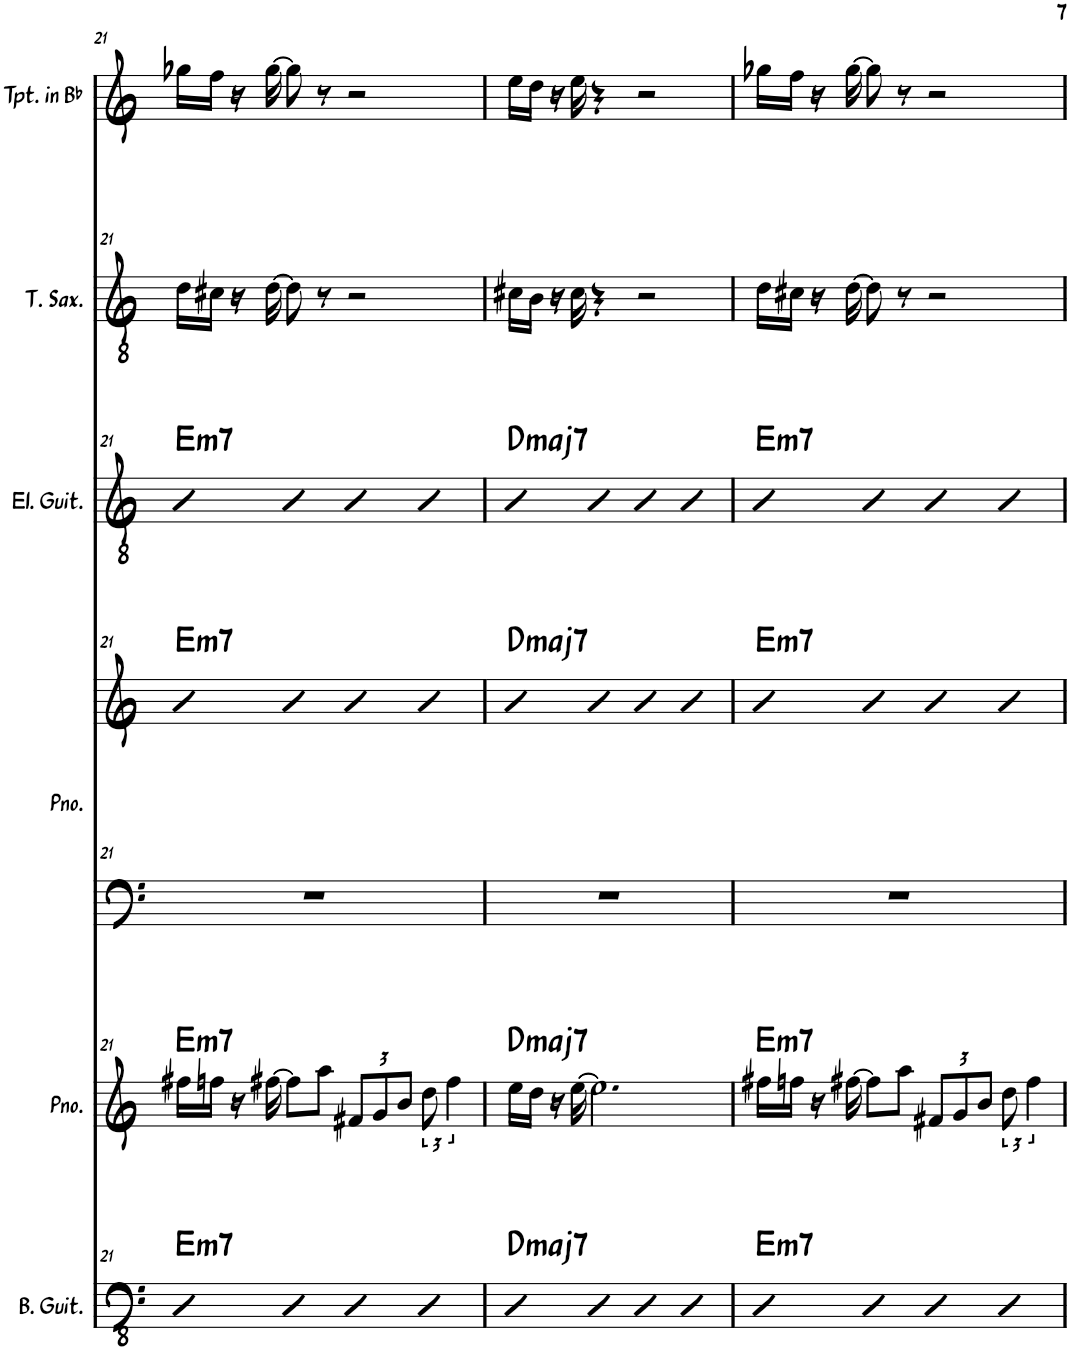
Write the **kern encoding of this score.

**kern	**harte	**kern	**harte	**kern	**kern	**harte	**kern	**harte	**kern	**kern
*part6	*part6	*part5	*part5	*part4	*part4	*part4	*part3	*part3	*part2	*part1
*staff7	*	*staff6	*	*staff5	*staff4	*	*staff3	*	*staff2	*staff1
*I"Bass Guitar	*	*I"Piano	*	*I"Piano	*	*	*I"Electric Guitar	*	*I"Tenor Saxophone	*I"Trumpet in Bb
*I'B. Guit.	*	*I'Pno.	*	*I'Pno.	*	*	*I'El. Guit.	*	*I'T. Sax.	*I'Tpt. in Bb
!!LO:PB:g=z
*clefFv4	*	*clefG2	*	*clefF4	*clefG2	*	*clefGv2	*	*clefGv2	*clefG2
*	*	*	*	*	*	*	*	*	*Trd8c14	*Trd1c2
*k[]	*	*k[]	*	*k[]	*k[]	*	*k[]	*	*k[]	*k[]
*M4/4	*	*M4/4	*	*M4/4	*M4/4	*	*M4/4	*	*M4/4	*M4/4
=21	=21	=21	=21	=21	=21	=21	=21	=21	=21	=21
!	!LO:H:kt=m7	!	!LO:H:kt=m7	!	!	!LO:H:kt=m7	!	!LO:H:kt=m7	!	!
4DD	E:min7	16ff#X\LL	E:min7	1r	4d	E:min7	4d	E:min7	16d\LL	16gg-X\LL
.	.	16ffn\JJ	.	.	.	.	.	.	16c#X\JJ	16ff\JJ
.	.	16r	.	.	.	.	.	.	16r	16r
.	.	[16ff#X\	.	.	.	.	.	.	[16d\	[16gg-\
4DD	.	8ff#\L]	.	.	4d	.	4d	.	8d\]	8gg-\]
.	.	8aa\J	.	.	.	.	.	.	8r	8r
*	*	*Xbrackettup	*	*	*	*	*	*	*	*
4DD	.	12f#X/L	.	.	4d	.	4d	.	2r	2r
.	.	12g/	.	.	.	.	.	.	.	.
.	.	12b/J	.	.	.	.	.	.	.	.
*	*	*brackettup	*	*	*	*	*	*	*	*
4DD	.	12dd\	.	.	4d	.	4d	.	.	.
.	.	6ff#\	.	.	.	.	.	.	.	.
=22	=22	=22	=22	=22	=22	=22	=22	=22	=22	=22
!	!LO:H:kt=maj7	!	!LO:H:kt=maj7	!	!	!LO:H:kt=maj7	!	!LO:H:kt=maj7	!	!
4DD	D:maj7	16ee\LL	D:maj7	1r	4d	D:maj7	4d	D:maj7	16c#X\LL	16ee\LL
.	.	16dd\JJ	.	.	.	.	.	.	16B\JJ	16dd\JJ
.	.	16r	.	.	.	.	.	.	16r	16r
.	.	[16ee\	.	.	.	.	.	.	16c#\	16ee\
4DD	.	2.ee\]	.	.	4d	.	4d	.	4r	4r
4DD	.	.	.	.	4d	.	4d	.	2r	2r
4DD	.	.	.	.	4d	.	4d	.	.	.
=23	=23	=23	=23	=23	=23	=23	=23	=23	=23	=23
!	!LO:H:kt=m7	!	!LO:H:kt=m7	!	!	!LO:H:kt=m7	!	!LO:H:kt=m7	!	!
4DD	E:min7	16ff#X\LL	E:min7	1r	4d	E:min7	4d	E:min7	16d\LL	16gg-X\LL
.	.	16ffn\JJ	.	.	.	.	.	.	16c#X\JJ	16ff\JJ
.	.	16r	.	.	.	.	.	.	16r	16r
.	.	[16ff#X\	.	.	.	.	.	.	[16d\	[16gg-\
4DD	.	8ff#\L]	.	.	4d	.	4d	.	8d\]	8gg-\]
.	.	8aa\J	.	.	.	.	.	.	8r	8r
*	*	*Xbrackettup	*	*	*	*	*	*	*	*
4DD	.	12f#X/L	.	.	4d	.	4d	.	2r	2r
.	.	12g/	.	.	.	.	.	.	.	.
.	.	12b/J	.	.	.	.	.	.	.	.
*	*	*brackettup	*	*	*	*	*	*	*	*
4DD	.	12dd\	.	.	4d	.	4d	.	.	.
.	.	6ff#\	.	.	.	.	.	.	.	.
=	=	=	=	=	=	=	=	=	=	=
*-	*-	*-	*-	*-	*-	*-	*-	*-	*-	*-
